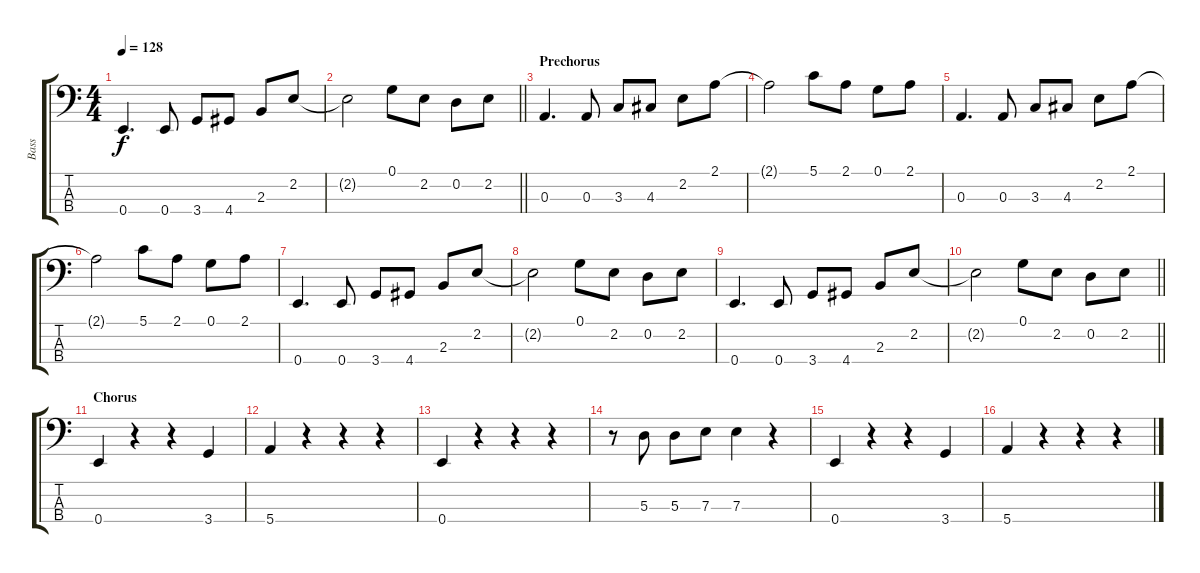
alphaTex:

\track ("Bass" "Bass") {instrument electricbassfinger}
\staff {score tabs}
\tuning (G2 D2 A1 E1) {hide}
\ts (4 4)
\tempo 128
\clef f4
\ks c
0.4.4{d dy f} 0.4.8 3.4.8 4.4.8 2.3.8 2.2.8 |
\barLineRight lightlight
2.2{t}.2 0.1.8 2.2.8 0.2.8 2.2.8 |
\section ("" "Prechorus")
0.3.4{d} 0.3.8 3.3.8 4.3.8 2.2.8 2.1.8 |
2.1{t}.2 5.1.8 2.1.8 0.1.8 2.1.8 |
0.3.4{d} 0.3.8 3.3.8 4.3.8 2.2.8 2.1.8 |
2.1{t}.2 5.1.8 2.1.8 0.1.8 2.1.8 |
0.4.4{d} 0.4.8 3.4.8 4.4.8 2.3.8 2.2.8 |
2.2{t}.2 0.1.8 2.2.8 0.2.8 2.2.8 |
0.4.4{d} 0.4.8 3.4.8 4.4.8 2.3.8 2.2.8 |
\barLineRight lightlight
2.2{t}.2 0.1.8 2.2.8 0.2.8 2.2.8 |
\section ("" "Chorus")
0.4.4 r.4 r.4 3.4.4 |
5.4.4 r.4 r.4 r.4 |
0.4.4 r.4 r.4 r.4 |
r.8 5.3.8 5.3.8 7.3.8 7.3.4 r.4 |
0.4.4 r.4 r.4 3.4.4 |
5.4.4 r.4 r.4 r.4
